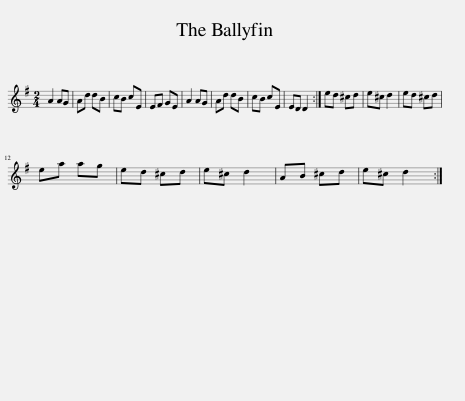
X:1
L:1/8
M:2/4
I:linebreak $
K:G
V:1 treble
V:1
 A2 AG | Ad dB | cB cE | EF GE | A2 AG | %5
 Ad dB | cB cE | ED D2 :| ed ^cd | e^c d2 | %10
 ed ^cd |$ ea ag | ed ^cd | e^c d2 | AB ^cd | %15
 e^c d2 :| %16
